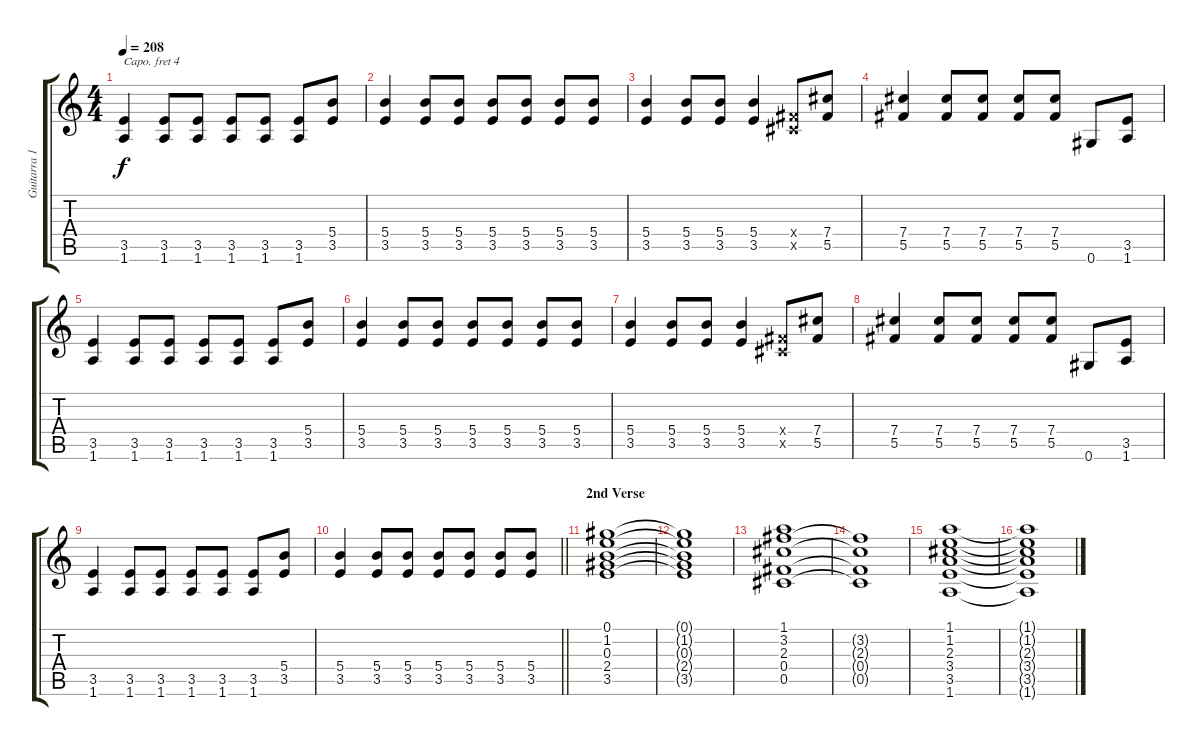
\track ("Guitarra 1" "Guitarra 1") {instrument electricguitarclean}
\staff {score tabs}
\capo 4
\tuning (E4 B3 G3 D3 A2 E2) {hide}
\ts (4 4)
\tempo 208
\clef g2
\ks c
(3.5 1.6).4{dy f} (3.5 1.6).8 (3.5 1.6).8 (3.5 1.6).8 (3.5 1.6).8 (3.5 1.6).8 (5.4 3.5).8 |
(5.4 3.5).4 (5.4 3.5).8 (5.4 3.5).8 (5.4 3.5).8 (5.4 3.5).8 (5.4 3.5).8 (5.4 3.5).8 |
(5.4 3.5).4{instrument distortionguitar} (5.4 3.5).8 (5.4 3.5).8 (5.4 3.5).4 (0.4{x} 0.5{x}).8 (7.4 5.5).8 |
(7.4 5.5).4 (7.4 5.5).8 (7.4 5.5).8 (7.4 5.5).8 (7.4 5.5).8 0.6.8 (3.5 1.6).8 |
(3.5 1.6).4 (3.5 1.6).8 (3.5 1.6).8 (3.5 1.6).8 (3.5 1.6).8 (3.5 1.6).8 (5.4 3.5).8 |
(5.4 3.5).4 (5.4 3.5).8 (5.4 3.5).8 (5.4 3.5).8 (5.4 3.5).8 (5.4 3.5).8 (5.4 3.5).8 |
(5.4 3.5).4{instrument distortionguitar} (5.4 3.5).8 (5.4 3.5).8 (5.4 3.5).4 (0.4{x} 0.5{x}).8 (7.4 5.5).8 |
(7.4 5.5).4 (7.4 5.5).8 (7.4 5.5).8 (7.4 5.5).8 (7.4 5.5).8 0.6.8 (3.5 1.6).8 |
(3.5 1.6).4 (3.5 1.6).8 (3.5 1.6).8 (3.5 1.6).8 (3.5 1.6).8 (3.5 1.6).8 (5.4 3.5).8 |
\barLineRight lightlight
(5.4 3.5).4 (5.4 3.5).8 (5.4 3.5).8 (5.4 3.5).8 (5.4 3.5).8 (5.4 3.5).8 (5.4 3.5).8 |
\section ("" "2nd Verse")
(0.1 1.2 0.3 2.4 3.5).1{instrument distortionguitar} |
(0.1{t} 1.2{t} 0.3{t} 2.4{t} 3.5{t}).1 |
(1.1 3.2 2.3 0.4 0.5).1 |
(3.2{t} 2.3{t} 0.4{t} 0.5{t}).1 |
(1.1 1.2 2.3 3.4 3.5 1.6).1 |
(1.1{t} 1.2{t} 2.3{t} 3.4{t} 3.5{t} 1.6{t}).1
